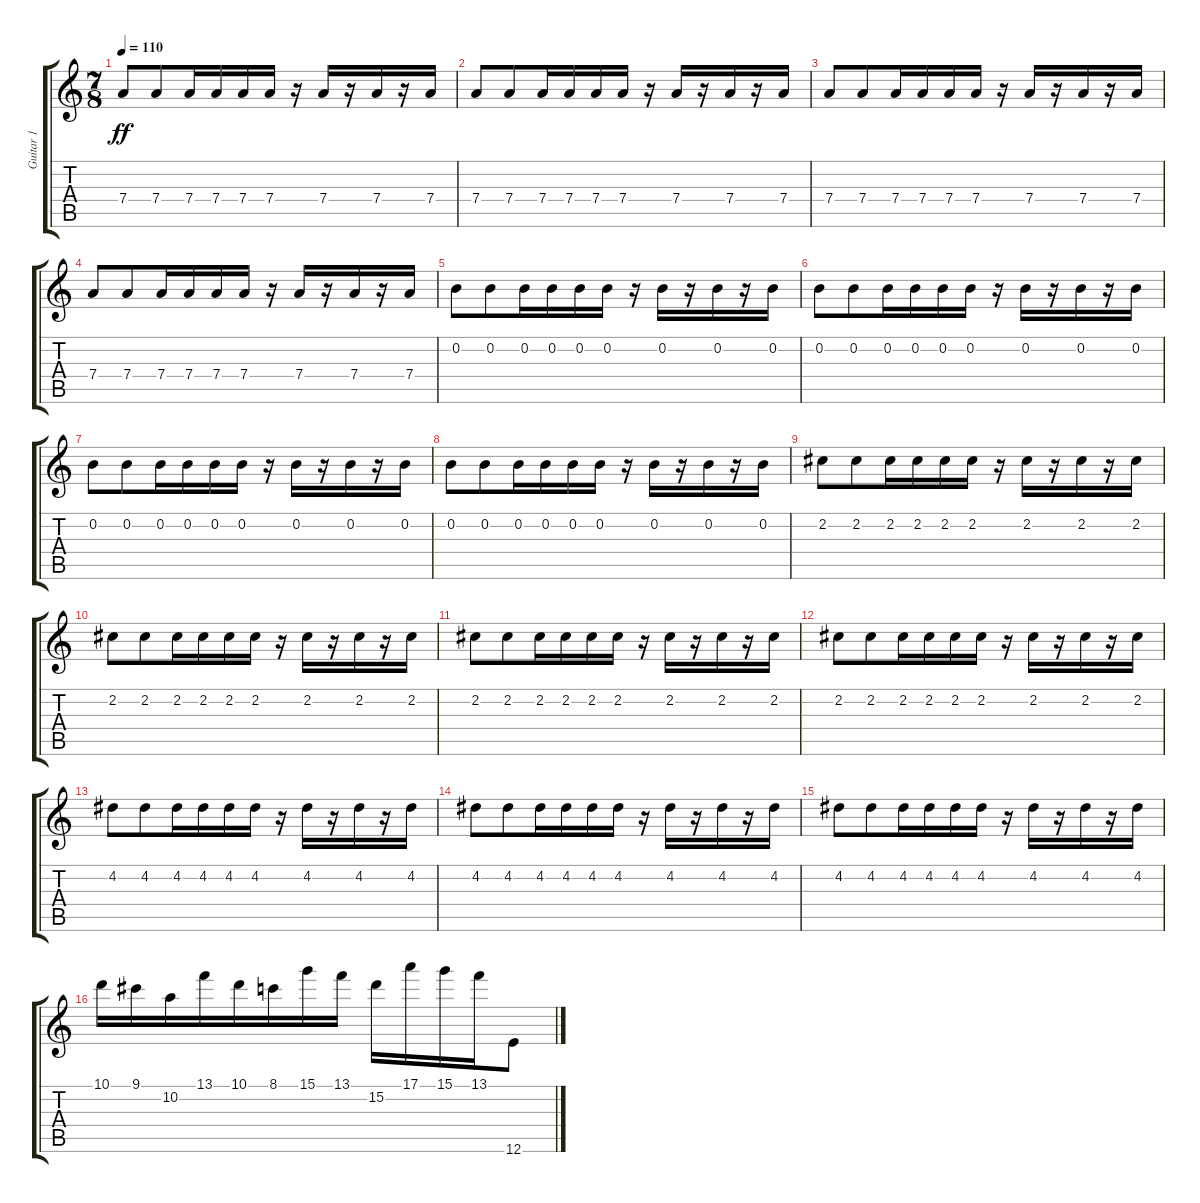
\track ("Guitar 1" "Guitar 1") {instrument distortionguitar}
\staff {score tabs}
\tuning (E4 B3 G3 D3 A2 E2) {hide}
\ts (7 8)
\tempo 110
\clef g2
\ks c
7.4.8{dy ff} 7.4.8 7.4.16 7.4.16 7.4.16 7.4.16 r.16 7.4.16 r.16 7.4.16 r.16 7.4.16 |
7.4.8 7.4.8 7.4.16 7.4.16 7.4.16 7.4.16 r.16 7.4.16 r.16 7.4.16 r.16 7.4.16 |
7.4.8 7.4.8 7.4.16 7.4.16 7.4.16 7.4.16 r.16 7.4.16 r.16 7.4.16 r.16 7.4.16 |
7.4.8 7.4.8 7.4.16 7.4.16 7.4.16 7.4.16 r.16 7.4.16 r.16 7.4.16 r.16 7.4.16 |
0.2.8 0.2.8 0.2.16 0.2.16 0.2.16 0.2.16 r.16 0.2.16 r.16 0.2.16 r.16 0.2.16 |
0.2.8 0.2.8 0.2.16 0.2.16 0.2.16 0.2.16 r.16 0.2.16 r.16 0.2.16 r.16 0.2.16 |
0.2.8 0.2.8 0.2.16 0.2.16 0.2.16 0.2.16 r.16 0.2.16 r.16 0.2.16 r.16 0.2.16 |
0.2.8 0.2.8 0.2.16 0.2.16 0.2.16 0.2.16 r.16 0.2.16 r.16 0.2.16 r.16 0.2.16 |
2.2.8 2.2.8 2.2.16 2.2.16 2.2.16 2.2.16 r.16 2.2.16 r.16 2.2.16 r.16 2.2.16 |
2.2.8 2.2.8 2.2.16 2.2.16 2.2.16 2.2.16 r.16 2.2.16 r.16 2.2.16 r.16 2.2.16 |
2.2.8 2.2.8 2.2.16 2.2.16 2.2.16 2.2.16 r.16 2.2.16 r.16 2.2.16 r.16 2.2.16 |
2.2.8 2.2.8 2.2.16 2.2.16 2.2.16 2.2.16 r.16 2.2.16 r.16 2.2.16 r.16 2.2.16 |
4.2.8 4.2.8 4.2.16 4.2.16 4.2.16 4.2.16 r.16 4.2.16 r.16 4.2.16 r.16 4.2.16 |
4.2.8 4.2.8 4.2.16 4.2.16 4.2.16 4.2.16 r.16 4.2.16 r.16 4.2.16 r.16 4.2.16 |
4.2.8 4.2.8 4.2.16 4.2.16 4.2.16 4.2.16 r.16 4.2.16 r.16 4.2.16 r.16 4.2.16 |
10.1.16 9.1.16 10.2.16 13.1.16 10.1.16 8.1.16 15.1.16 13.1.16 15.2.16 17.1.16 15.1.16 13.1.16 12.6.8
